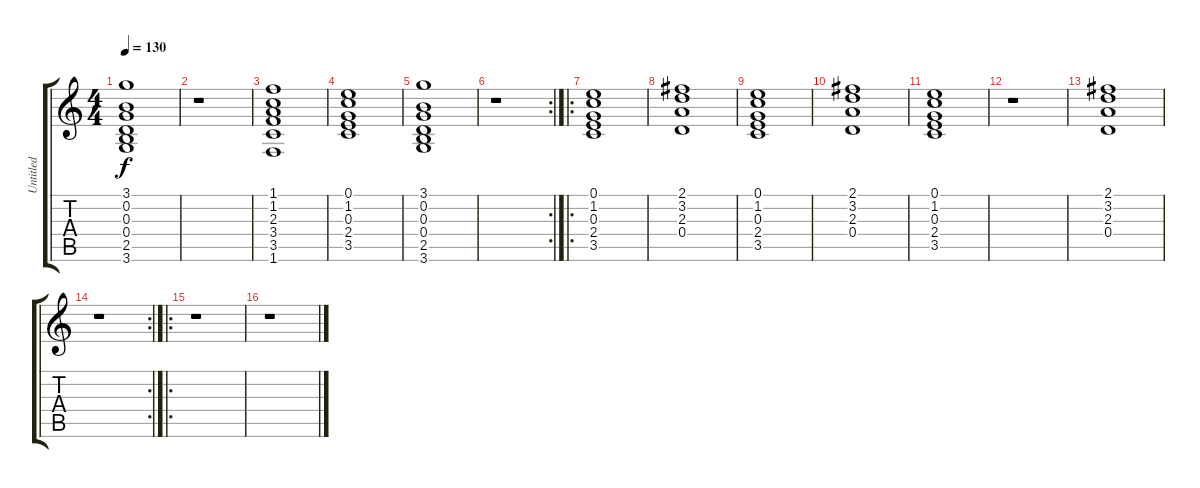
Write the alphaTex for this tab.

\track ("Untitled" "Untitled") {instrument acousticguitarsteel}
\staff {score tabs}
\tuning (E4 B3 G3 D3 A2 E2) {hide}
\ts (4 4)
\tempo 130
\clef g2
\ks c
(3.1 0.2 0.3 0.4 2.5 3.6).1{dy f} |
r.1 |
(1.1 1.2 2.3 3.4 3.5 1.6).1 |
(0.1 1.2 0.3 2.4 3.5).1 |
(3.1 0.2 0.3 0.4 2.5 3.6).1 |
\rc 2
r.1 |
\ro
(0.1 1.2 0.3 2.4 3.5).1 |
(2.1 3.2 2.3 0.4).1 |
(0.1 1.2 0.3 2.4 3.5).1 |
(2.1 3.2 2.3 0.4).1 |
(0.1 1.2 0.3 2.4 3.5).1 |
r.1 |
(2.1 3.2 2.3 0.4).1 |
\rc 2
r.1 |
\ro
r.1 |
r.1
